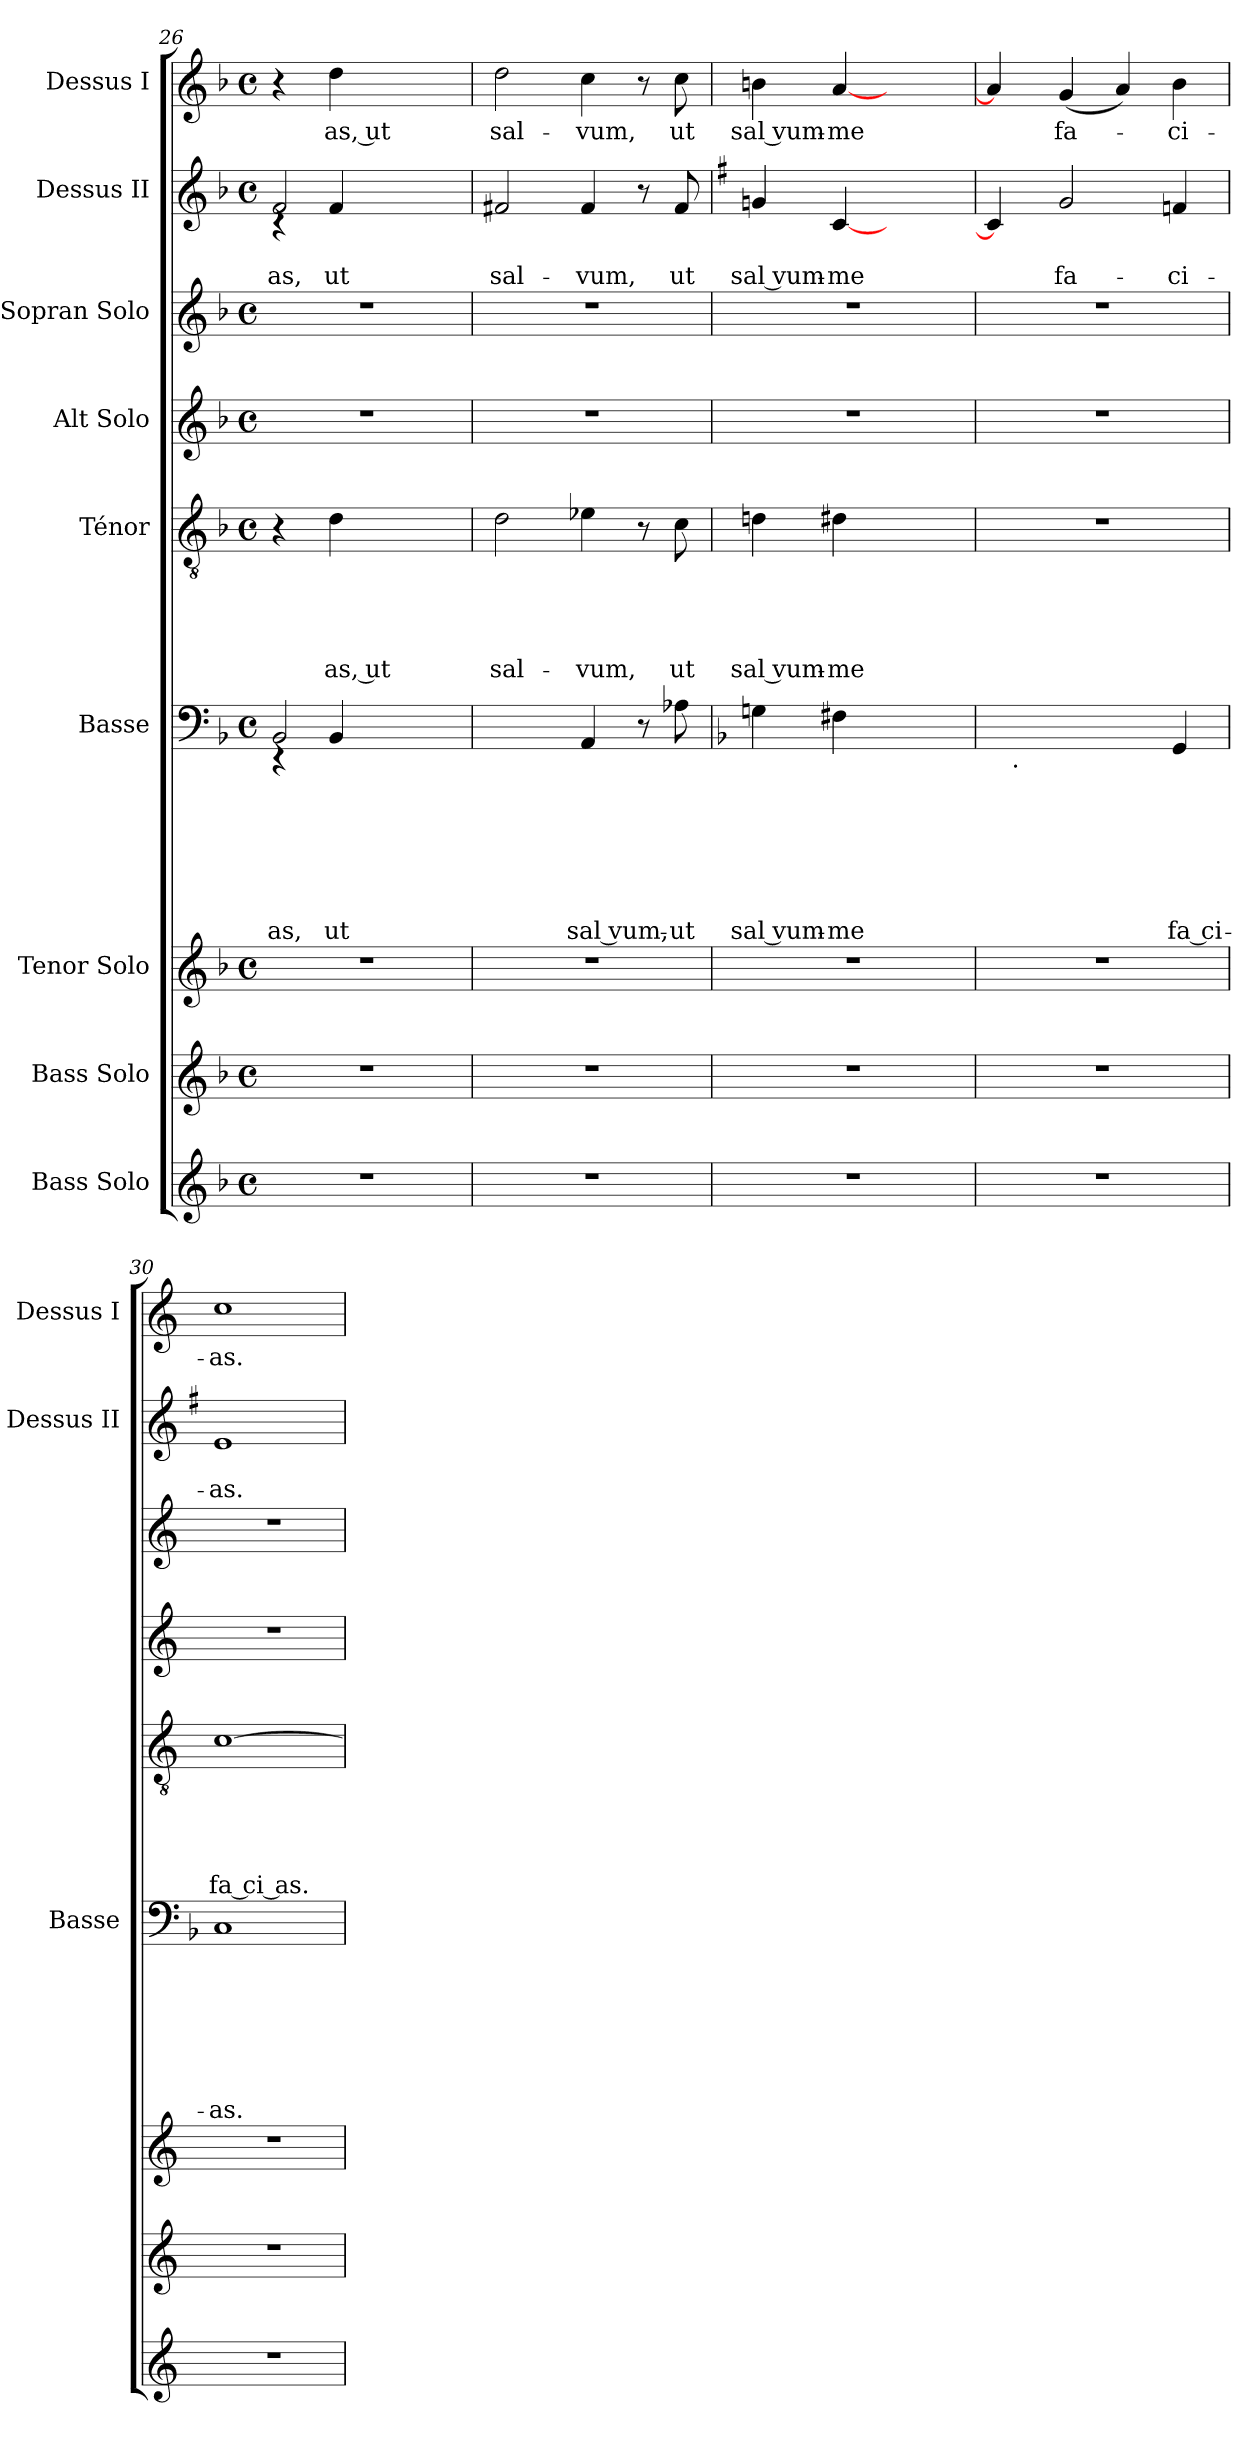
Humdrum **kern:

**kern	**kern	**kern	**kern	**text	**text	**text	**text	**text	**text	**text	**kern	**text	**text	**text	**text	**text	**kern	**kern	**kern	**text	**text	**kern	**text
*part9	*part8	*part7	*part6	*part6	*part6	*part6	*part6	*part6	*part6	*part6	*part5	*part5	*part5	*part5	*part5	*part5	*part4	*part3	*part2	*part2	*part2	*part1	*part1
*staff9	*staff8	*staff7	*staff6	*staff6	*staff6	*staff6	*staff6	*staff6	*staff6	*staff6	*staff5	*staff5	*staff5	*staff5	*staff5	*staff5	*staff4	*staff3	*staff2	*staff2	*staff2	*staff1	*staff1
*I"Bass Solo	*I"Bass Solo	*I"Tenor Solo	*I"Basse	*	*	*	*	*	*	*	*I"Ténor	*	*	*	*	*	*I"Alt Solo	*I"Sopran Solo	*I"Dessus II	*	*	*I"Dessus I	*
*	*	*	*I'Basse	*	*	*	*	*	*	*	*	*	*	*	*	*	*	*	*I'Dessus II	*	*	*I'Dessus I	*
*clefG2	*clefG2	*clefG2	*clefF4	*	*	*	*	*	*	*	*clefGv2	*	*	*	*	*	*clefG2	*clefG2	*clefG2	*	*	*clefG2	*
*ITrd7c12	*	*	*	*	*	*	*	*	*	*	*	*	*	*	*	*	*	*	*	*	*	*	*
*k[b-]	*k[b-]	*k[b-]	*k[b-]	*	*	*	*	*	*	*	*k[b-]	*	*	*	*	*	*k[b-]	*k[b-]	*k[b-]	*	*	*k[b-]	*
*F:	*F:	*F:	*F:	*	*	*	*	*	*	*	*F:	*	*	*	*	*	*F:	*F:	*F:	*	*	*F:	*
*M4/4	*M4/4	*M4/4	*M4/4	*	*	*	*	*	*	*	*M4/4	*	*	*	*	*	*M4/4	*M4/4	*M4/4	*	*	*M4/4	*
*met(c)	*met(c)	*met(c)	*met(c)	*	*	*	*	*	*	*	*met(c)	*	*	*	*	*	*met(c)	*met(c)	*met(c)	*	*	*met(c)	*
=26	=26	=26	=26	=26	=26	=26	=26	=26	=26	=26	=26	=26	=26	=26	=26	=26	=26	=26	=26	=26	=26	=26	=26
!	!	!	!	!	!	!	!	!	!	!LO:LY:b	!	!	!	!	!	!	!	!	!	!	!LO:LY:b	!	!
*	*	*	*^	*	*	*	*	*	*	*	*	*	*	*	*	*	*	*	*^	*	*	*	*
1r	1r	1r	2BB-/	4rEE	.	.	.	.	.	.	-as,	4r	.	.	.	.	.	1r	1r	2f/	4rc	.	-as,	4r	.
!	!	!	!	!	!	!	!	!	!	!	!LO:LY:b	!	!	!	!	!	!LO:LY:b:rj	!	!	!	!	!	!LO:LY:b	!	!LO:LY:b:rj
.	.	.	.	4BB-/	.	.	.	.	.	.	ut	4d\	.	.	.	.	-as, ut	.	.	.	4f/	.	ut	4dd\	-as, ut
.	.	.	2ryy	2ryy	.	.	.	.	.	.	.	2ryy	.	.	.	.	.	.	.	2ryy	2ryy	.	.	2ryy	.
=27	=27	=27	=27	=27	=27	=27	=27	=27	=27	=27	=27	=27	=27	=27	=27	=27	=27	=27	=27	=27	=27	=27	=27	=27	=27
!	!	!	!	!	!	!	!	!	!	!	!	!	!	!	!	!	!LO:LY:b	!	!	!	!	!	!LO:LY:b	!	!LO:LY:b
*	*	*	*v	*v	*	*	*	*	*	*	*	*	*	*	*	*	*	*	*	*v	*v	*	*	*	*
1r	1r	1r	2ryy	.	.	.	.	.	.	.	2d\	.	.	.	.	sal-	1r	1r	2f#X/	.	sal-	2dd\	sal-
!	!	!	!	!	!	!	!	!	!	!LO:LY:b:rj	!	!	!	!	!	!LO:LY:b	!	!	!	!	!LO:LY:b	!	!LO:LY:b
.	.	.	4AA/	.	.	.	.	.	.	sal vum,-	4e-X\	.	.	.	.	-vum,	.	.	4f#/	.	-vum,	4cc\	-vum,
.	.	.	8r	.	.	.	.	.	.	.	8r	.	.	.	.	.	.	.	8r	.	.	8r	.
!	!	!	!	!	!	!	!	!	!	!LO:LY:b	!	!	!	!	!	!LO:LY:b	!	!	!	!	!LO:LY:b	!	!LO:LY:b
.	.	.	8A-X\	.	.	.	.	.	.	-ut	8c\	.	.	.	.	ut	.	.	8f#/	.	ut	8cc\	ut
!!LO:PB:g=z
=28	=28	=28	=28	=28	=28	=28	=28	=28	=28	=28	=28	=28	=28	=28	=28	=28	=28	=28	=28	=28	=28	=28	=28
*k[]	*k[]	*k[]	*	*	*	*	*	*	*	*	*k[]	*	*	*	*	*	*k[]	*k[]	*k[f#]	*	*	*k[]	*
*C:	*C:	*C:	*	*	*	*	*	*	*	*	*C:	*	*	*	*	*	*C:	*C:	*G:	*	*	*C:	*
!	!	!	!	!	!	!	!	!	!	!LO:LY:b:rj	!	!	!	!	!	!LO:LY:b:rj	!	!	!	!	!LO:LY:b:rj	!	!LO:LY:b:rj
1r	1r	1r	4Gn\	.	.	.	.	.	.	sal vum-	4dn\	.	.	.	.	sal vum-	1r	1r	4gn/	.	sal vum-	4bn\	sal vum-
!	!	!	!	!	!	!	!	!	!	!LO:LY:b	!	!	!	!	!	!LO:LY:b	!	!	!	!	!LO:LY:b	!	!LO:LY:b
.	.	.	4F#X\	.	.	.	.	.	.	-me	4d#X\	.	.	.	.	-me	.	.	[<4c/	.	-me	[<4a/	-me
.	.	.	2ryy	.	.	.	.	.	.	.	2ryy	.	.	.	.	.	.	.	2ryy	.	.	2ryy	.
=29	=29	=29	=29	=29	=29	=29	=29	=29	=29	=29	=29	=29	=29	=29	=29	=29	=29	=29	=29	=29	=29	=29	=29
*	*	*	*^	*	*	*	*	*	*	*	*	*	*	*	*	*	*	*	*	*	*	*	*
1r	1r	1r	2.ryy	16ryy	.	.	.	.	.	.	.	1r	.	.	.	.	.	1r	1r	4c/]	.	.	4a/]	.
!	!	!	!	!LO:TX:b:t=.	!	!	!	!	!	!	!	!	!	!	!	!	!	!	!	!	!	!	!	!
.	.	.	.	2...ryy	.	.	.	.	.	.	.	.	.	.	.	.	.	.	.	.	.	.	.	.
!	!	!	!	!	!	!	!	!	!	!	!	!	!	!	!	!	!	!	!	!	!	!LO:LY:b	!	!LO:LY:b
.	.	.	.	.	.	.	.	.	.	.	.	.	.	.	.	.	.	.	.	2g/	.	fa-	(<4g/	fa-
.	.	.	.	.	.	.	.	.	.	.	.	.	.	.	.	.	.	.	.	.	.	.	4a/)	.
!	!	!	!	!	!	!	!	!	!	!	!LO:LY:b:rj	!	!	!	!	!	!	!	!	!	!	!LO:LY:b	!	!LO:LY:b
.	.	.	4GG/	.	.	.	.	.	.	.	fa ci-	.	.	.	.	.	.	.	.	4fn/	.	-ci-	4b\	-ci-
=30	=30	=30	=30	=30	=30	=30	=30	=30	=30	=30	=30	=30	=30	=30	=30	=30	=30	=30	=30	=30	=30	=30	=30	=30
!	!	!	!	!	!	!	!	!	!	!	!LO:LY:b	!	!	!	!	!	!LO:LY:b:rj	!	!	!	!	!LO:LY:b	!	!LO:LY:b
*	*	*	*v	*v	*	*	*	*	*	*	*	*	*	*	*	*	*	*	*	*	*	*	*	*
1r	1r	1r	1C	.	.	.	.	.	.	-as.	[>1c	.	.	.	.	fa ci as.	1r	1r	1e	.	-as.	1cc	-as.
=	=	=	=	=	=	=	=	=	=	=	=	=	=	=	=	=	=	=	=	=	=	=	=
*-	*-	*-	*-	*-	*-	*-	*-	*-	*-	*-	*-	*-	*-	*-	*-	*-	*-	*-	*-	*-	*-	*-	*-
